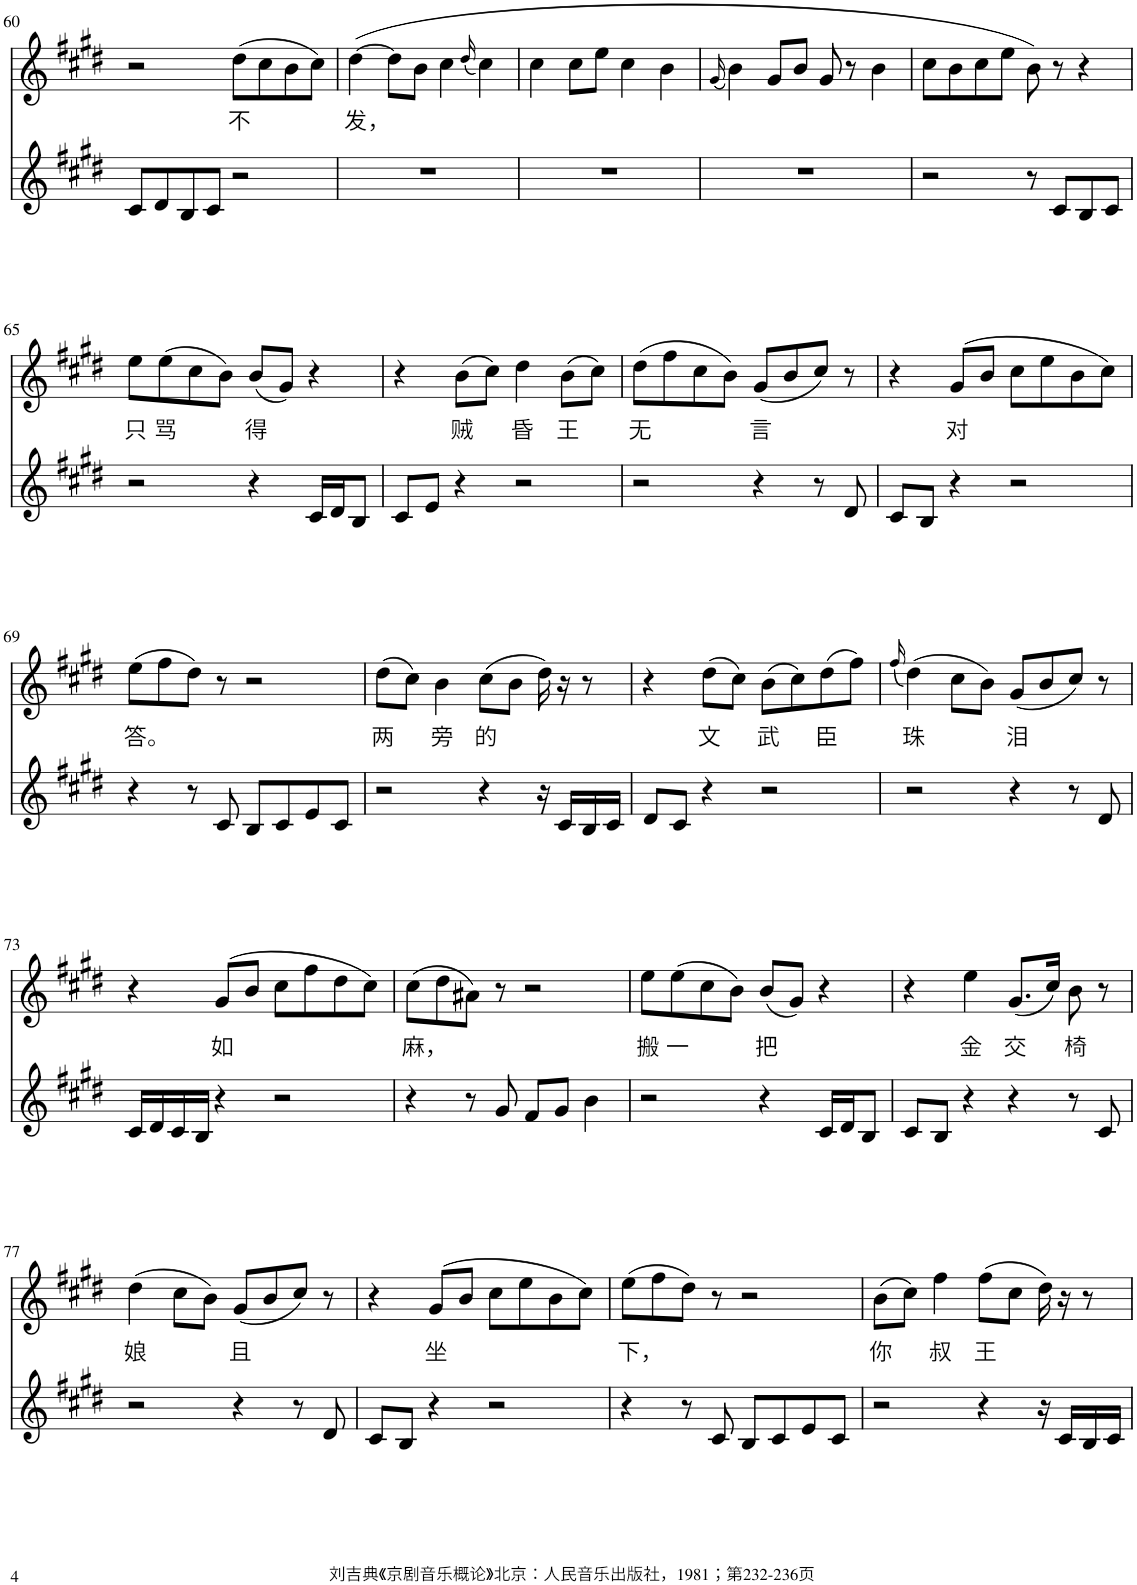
**kern	**kern	**text
*part2	*part1	*part1
*staff2	*staff1	*staff1
*I"Piano	*I"Piano	*
*I'Pno	*I'Pno	*
!!LO:PB:g=z
*clefG2	*clefG2	*
*k[f#c#g#d#]	*k[f#c#g#d#]	*
*M4/4	*M4/4	*
=60	=60	=60
8c#/L	2r	.
8d#/	.	.
8B/	.	.
8c#/J	.	.
!	!	!LO:LY:b
2r	(8dd#\L	不
.	8cc#\	.
.	8b\	.
.	8cc#\J)	.
=61	=61	=61
!	!	!LO:LY:b
1r	([4dd#\	发，
.	8dd#\L]	.
.	8b\J	.
.	4cc#\	.
.	(16qdd#/	.
.	4cc#\)	.
=62	=62	=62
1r	4cc#\	.
.	8cc#\L	.
.	8ee\J	.
.	4cc#\	.
.	4b\	.
=63	=63	=63
.	(16qg#/	.
1r	4b\)	.
.	8g#/L	.
.	8b/J	.
.	8g#/	.
.	8r	.
.	4b\	.
=64	=64	=64
2r	8cc#\L	.
.	8b\	.
.	8cc#\	.
.	8ee\J	.
8r	8b\)	.
8c#/L	8r	.
8B/	4r	.
8c#/J	.	.
!!LO:LB:g=z
=65	=65	=65
!	!	!LO:LY:b
2r	8ee\L	只
!	!	!LO:LY:b
.	(8ee\	骂
.	8cc#\	.
.	8b\J)	.
!	!	!LO:LY:b
4r	(8b/L	得
.	8g#/J)	.
16c#/LL	4r	.
16d#/J	.	.
8B/J	.	.
=66	=66	=66
8c#/L	4r	.
8e/J	.	.
!	!	!LO:LY:b
4r	(8b\L	贼
.	8cc#\J)	.
!	!	!LO:LY:b
2r	4dd#\	昏
!	!	!LO:LY:b
.	(8b\L	王
.	8cc#\J)	.
=67	=67	=67
!	!	!LO:LY:b
2r	(8dd#\L	无
.	8ff#\	.
.	8cc#\	.
.	8b\J)	.
!	!	!LO:LY:b
4r	(8g#/L	言
.	8b/	.
8r	8cc#/J)	.
8d#/	8r	.
=68	=68	=68
8c#/L	4r	.
8B/J	.	.
!	!	!LO:LY:b
4r	(8g#/L	对
.	8b/J	.
2r	8cc#\L	.
.	8ee\	.
.	8b\	.
.	8cc#\J)	.
!!LO:LB:g=z
=69	=69	=69
!	!	!LO:LY:b
4r	(8ee\L	答。
.	8ff#\	.
8r	8dd#\J)	.
8c#/	8r	.
8B/L	2r	.
8c#/	.	.
8e/	.	.
8c#/J	.	.
=70	=70	=70
!	!	!LO:LY:b
2r	(8dd#\L	两
.	8cc#\J)	.
!	!	!LO:LY:b
.	4b\	旁
!	!	!LO:LY:b
4r	(8cc#\L	的
.	8b\J	.
16r	16dd#\)	.
16c#/LL	16r	.
16B/	8r	.
16c#/JJ	.	.
=71	=71	=71
8d#/L	4r	.
8c#/J	.	.
!	!	!LO:LY:b
4r	(8dd#\L	文
.	8cc#\J)	.
!	!	!LO:LY:b
2r	(8b\L	武
.	8cc#\)	.
!	!	!LO:LY:b
.	(8dd#\	臣
.	8ff#\J)	.
=72	=72	=72
.	(16qff#/	.
!	!	!LO:LY:b
2r	(4dd#\)	珠
.	8cc#\L	.
.	8b\J)	.
!	!	!LO:LY:b
4r	(8g#/L	泪
.	8b/	.
8r	8cc#/J)	.
8d#/	8r	.
!!LO:LB:g=z
=73	=73	=73
16c#/LL	4r	.
16d#/	.	.
16c#/	.	.
16B/JJ	.	.
!	!	!LO:LY:b
4r	(8g#/L	如
.	8b/J	.
2r	8cc#\L	.
.	8ff#\	.
.	8dd#\	.
.	8cc#\J)	.
=74	=74	=74
!	!	!LO:LY:b
4r	(8cc#\L	麻，
.	8dd#\	.
8r	8a#X\J)	.
8g#/	8r	.
8f#/L	2r	.
8g#/J	.	.
4b\	.	.
=75	=75	=75
!	!	!LO:LY:b
2r	8ee\L	搬
!	!	!LO:LY:b
.	(8ee\	一
.	8cc#\	.
.	8b\J)	.
!	!	!LO:LY:b
4r	(8b/L	把
.	8g#/J)	.
16c#/LL	4r	.
16d#/J	.	.
8B/J	.	.
=76	=76	=76
8c#/L	4r	.
8B/J	.	.
!	!	!LO:LY:b
4r	4ee\	金
!	!	!LO:LY:b
4r	(8.g#/L	交
.	16cc#/Jk)	.
!	!	!LO:LY:b
8r	8b\	椅
8c#/	8r	.
!!LO:LB:g=z
=77	=77	=77
!	!	!LO:LY:b
2r	(4dd#\	娘
.	8cc#\L	.
.	8b\J)	.
!	!	!LO:LY:b
4r	(8g#/L	且
.	8b/	.
8r	8cc#/J)	.
8d#/	8r	.
=78	=78	=78
8c#/L	4r	.
8B/J	.	.
!	!	!LO:LY:b
4r	(8g#/L	坐
.	8b/J	.
2r	8cc#\L	.
.	8ee\	.
.	8b\	.
.	8cc#\J)	.
=79	=79	=79
!	!	!LO:LY:b
4r	(8ee\L	下，
.	8ff#\	.
8r	8dd#\J)	.
8c#/	8r	.
8B/L	2r	.
8c#/	.	.
8e/	.	.
8c#/J	.	.
=80	=80	=80
!	!	!LO:LY:b
2r	(8b\L	你
.	8cc#\J)	.
!	!	!LO:LY:b
.	4ff#\	叔
!	!	!LO:LY:b
4r	(8ff#\L	王
.	8cc#\J	.
16r	16dd#\)	.
16c#/LL	16r	.
16B/	8r	.
16c#/JJ	.	.
=	=	=
*-	*-	*-
